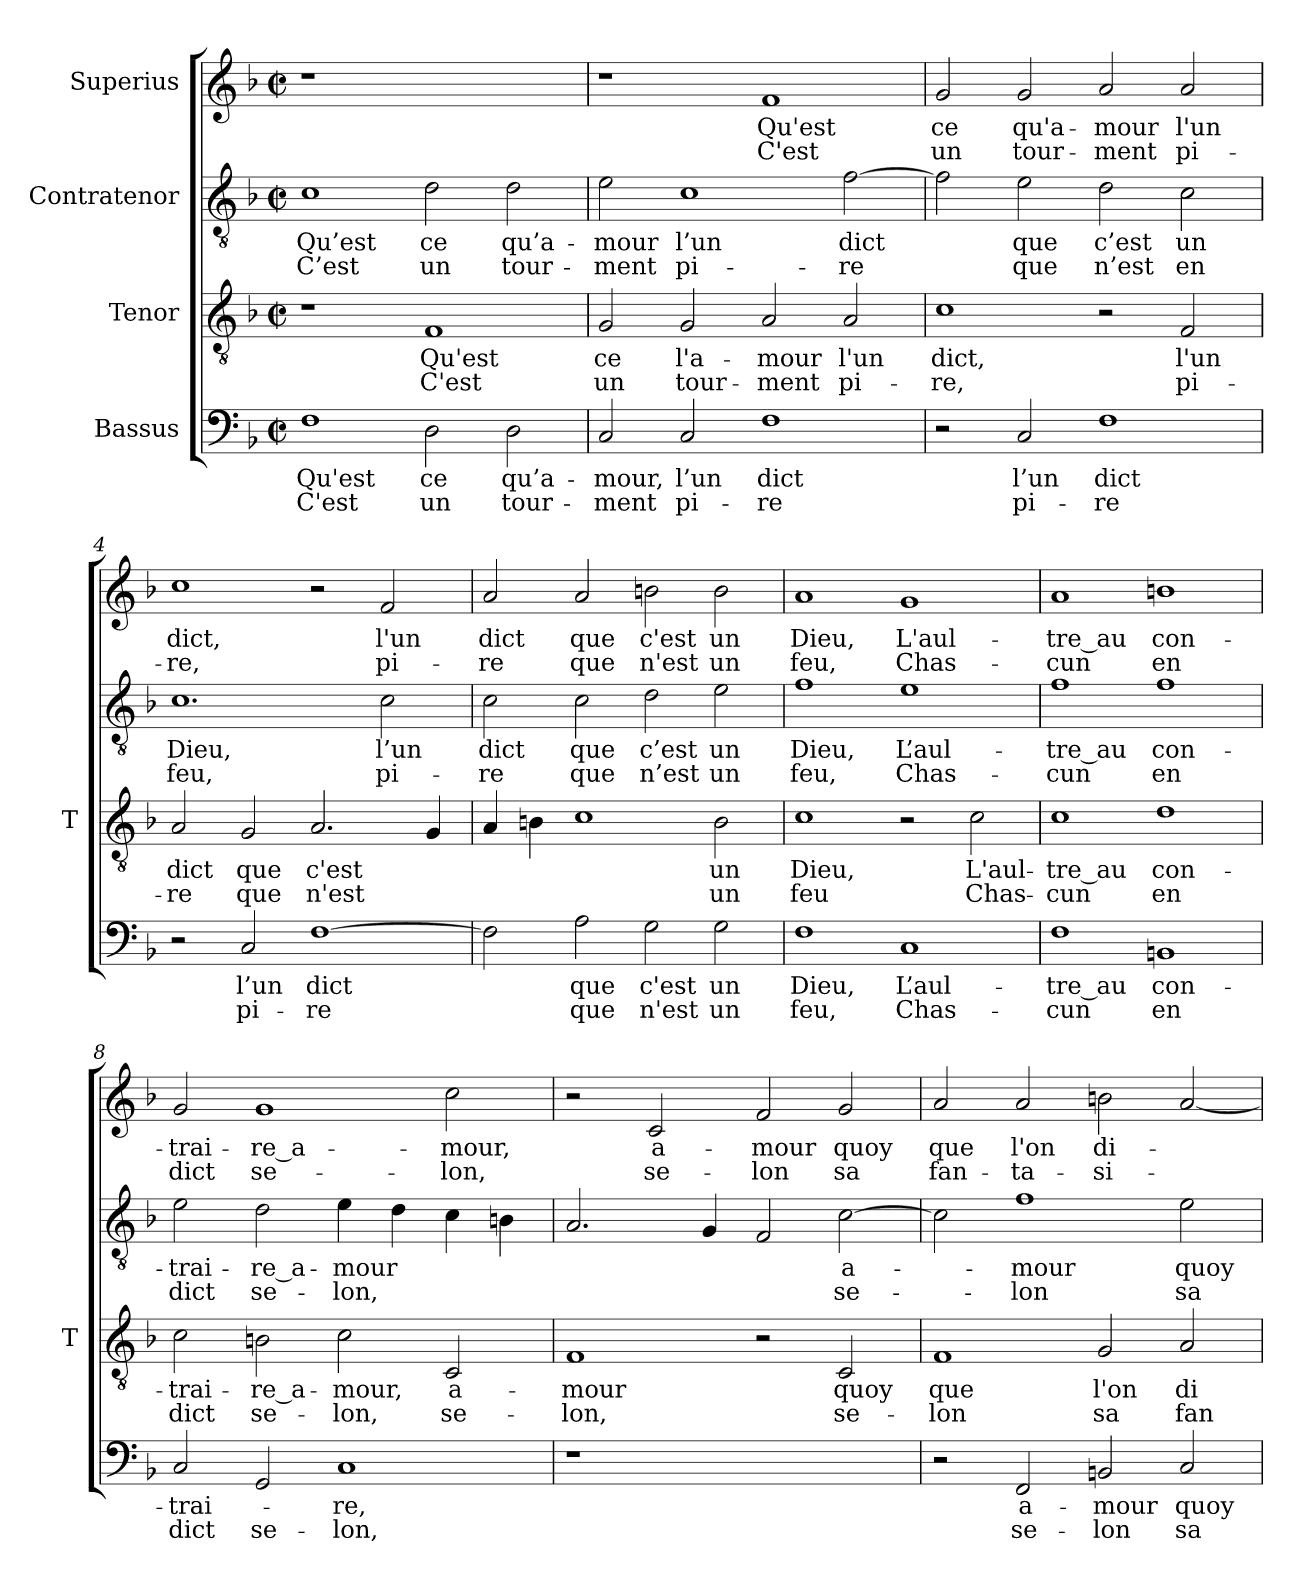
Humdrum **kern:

**kern	**text	**text	**kern	**text	**text	**kern	**text	**text	**kern	**text	**text
*part4	*part4	*part4	*part3	*part3	*part3	*part2	*part2	*part2	*part1	*part1	*part1
*staff4	*staff4	*staff4	*staff3	*staff3	*staff3	*staff2	*staff2	*staff2	*staff1	*staff1	*staff1
*I"Bassus	*	*	*I"Tenor	*	*	*I"Contratenor	*	*	*I"Superius	*	*
*	*	*	*I'T	*	*	*	*	*	*	*	*
*clefF4	*	*	*clefGv2	*	*	*clefGv2	*	*	*clefG2	*	*
*k[b-]	*	*	*k[b-]	*	*	*k[b-]	*	*	*k[b-]	*	*
*F:	*	*	*F:	*	*	*F:	*	*	*F:	*	*
*M2/2	*	*	*M2/2	*	*	*M2/2	*	*	*M2/2	*	*
*met(c|)	*	*	*met(c|)	*	*	*met(c|)	*	*	*met(c|)	*	*
=1	=1	=1	=1	=1	=1	=1	=1	=1	=1	=1	=1
1F	-Qu'est	-C'est	1r	.	.	1c	-Qu’est	-C’est	1r	.	.
2D	-ce	-un	1F	-Qu'est	-C'est	2d	-ce	-un	1ryy	.	.
2D	qu’a-	tour-	.	.	.	2d	qu’a-	tour-	.	.	.
=2	=2	=2	=2	=2	=2	=2	=2	=2	=2	=2	=2
2C	-mour,	-ment	2G	-ce	-un	2e	-mour	-ment	1r	.	.
2C	-l’un	pi-	2G	l'a-	tour-	1c	-l’un	pi-	.	.	.
1F	-dict	-re	2A	-mour	-ment	.	.	.	1f	-Qu'est	-C'est
.	.	.	2A	-l'un	pi-	[2f	-dict	-re	.	.	.
=3	=3	=3	=3	=3	=3	=3	=3	=3	=3	=3	=3
2r	.	.	1c	-dict,	-re,	2f]	.	.	2g	-ce	-un
2C	-l’un	pi-	.	.	.	2e	-que	-que	2g	qu'a-	tour-
1F	-dict	-re	2r	.	.	2d	-c’est	-n’est	2a	-mour	-ment
.	.	.	2F	-l'un	pi-	2c	-un	-en	2a	-l'un	pi-
=4	=4	=4	=4	=4	=4	=4	=4	=4	=4	=4	=4
2r	.	.	2A	-dict	-re	1.c	-Dieu,	-feu,	1cc	-dict,	-re,
2C	-l’un	pi-	2G	-que	-que	.	.	.	.	.	.
[1F	-dict	-re	2.A	-c'est	-n'est	.	.	.	2r	.	.
.	.	.	.	.	.	2c	-l’un	pi-	2f	-l'un	pi-
.	.	.	4G	.	.	.	.	.	.	.	.
=5	=5	=5	=5	=5	=5	=5	=5	=5	=5	=5	=5
2F]	.	.	4A	.	.	2c	-dict	-re	2a	-dict	-re
.	.	.	4B	.	.	.	.	.	.	.	.
2A	-que	-que	1c	.	.	2c	-que	-que	2a	-que	-que
2G	-c'est	-n'est	.	.	.	2d	-c’est	-n’est	2b	-c'est	-n'est
2G	-un	-un	2B	-un	-un	2e	-un	-un	2b	-un	-un
=6	=6	=6	=6	=6	=6	=6	=6	=6	=6	=6	=6
1F	-Dieu,	-feu,	1c	-Dieu,	-feu	1f	-Dieu,	-feu,	1a	-Dieu,	-feu,
1C	L’aul-	Chas-	2r	.	.	1e	L’aul-	Chas-	1g	L'aul-	Chas-
.	.	.	2c	L'aul-	Chas-	.	.	.	.	.	.
!!LO:PB:g=z
=7	=7	=7	=7	=7	=7	=7	=7	=7	=7	=7	=7
1F	-tre_au	-cun	1c	-tre_au	-cun	1f	-tre_au	-cun	1a	-tre_au	-cun
1BB	con-	-en	1d	con-	-en	1f	con-	-en	1b	con-	-en
=8	=8	=8	=8	=8	=8	=8	=8	=8	=8	=8	=8
2C	trai-	-dict	2c	trai-	-dict	2e	trai-	-dict	2g	trai-	-dict
2GG	.	se-	2B	re_a-	se-	2d	re_a-	se-	1g	re_a-	se-
1C	-re,	-lon,	2c	-mour,	-lon,	4e	-mour	-lon,	.	.	.
.	.	.	.	.	.	4d	.	.	.	.	.
.	.	.	2C	a-	se-	4c	.	.	2cc	-mour,	-lon,
.	.	.	.	.	.	4B	.	.	.	.	.
=9	=9	=9	=9	=9	=9	=9	=9	=9	=9	=9	=9
1r	.	.	1F	-mour	-lon,	2.A	.	.	2r	.	.
.	.	.	.	.	.	.	.	.	2c	a-	se-
.	.	.	.	.	.	4G	.	.	.	.	.
1ryy	.	.	2r	.	.	2F	.	.	2f	-mour	-lon
.	.	.	2C	-quoy	se-	[2c	a-	se-	2g	-quoy	-sa
=10	=10	=10	=10	=10	=10	=10	=10	=10	=10	=10	=10
2r	.	.	1F	-que	-lon	2c]	.	.	2a	-que	fan-
2FF	a-	se-	.	.	.	1f	-mour	-lon	2a	-l'on	ta-
2BB	-mour	-lon	2G	-l'on	-sa	.	.	.	2b	di-	si-
2C	-quoy	-sa	2A	di-	fan-	2e	-quoy	-sa	[2a	.	.
=	=	=	=	=	=	=	=	=	=	=	=
*-	*-	*-	*-	*-	*-	*-	*-	*-	*-	*-	*-
